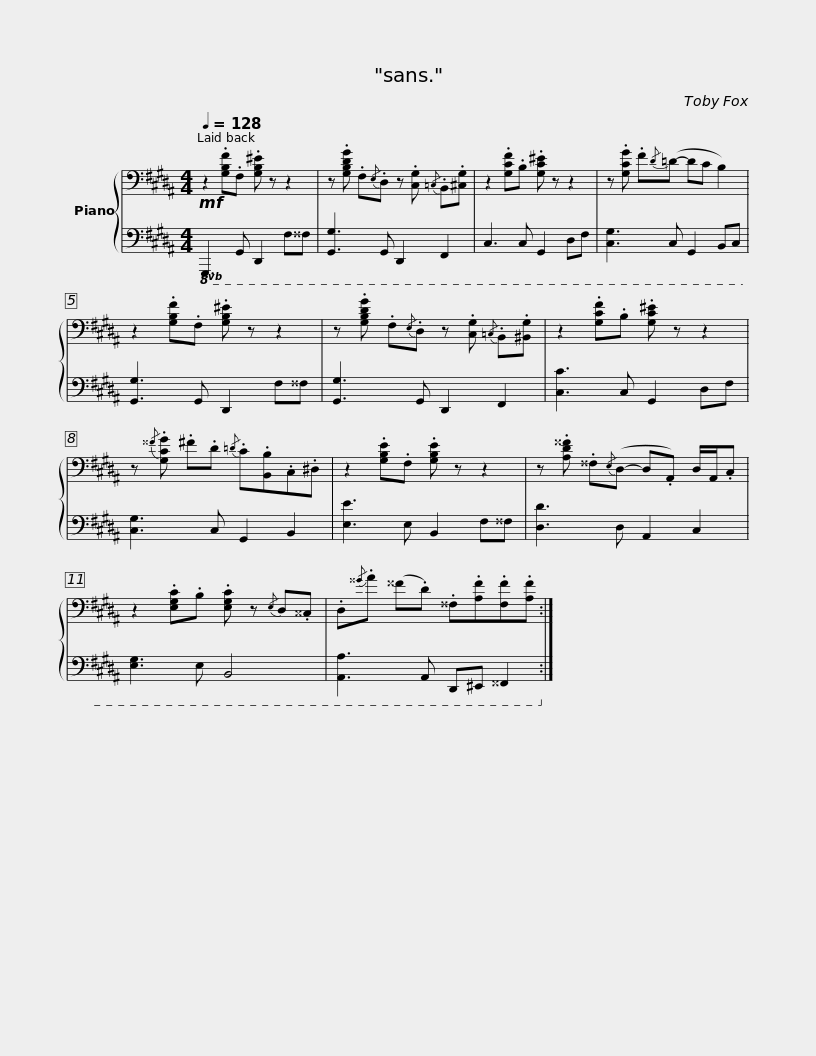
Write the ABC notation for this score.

X:1
%%score { 1 | 2 }
L:1/8
Q:1/4=128
M:4/4
I:linebreak $
K:B
V:1 bass
V:2 bass
V:1
!mf! z2 .[G,B,F].F, .[G,B,^E] z z2 | z .[G,B,DG] .F,{/E,}.D, z .[C,G,]{/=C,} .B,,.[^C,G,] | z2 .[G,CF].B, .[G,C^E] z z2 |$ z .[G,CG] .F{/D}(=D- DC B,2) | z2 .[G,B,F].F, .[G,B,^E] z z2 | %5
 z .[G,B,DG] .F,{/E,}.D, z .[C,G,]{/=C,} .B,,.[^B,,G,] |$ z2 .[G,CF].B, .[G,C^E] z z2 | z{/^^F} .[G,CG] .^F.D{/=D} .C.[B,,B,].C,.^D, | z2 .[G,B,E].F, .[G,B,E] z z2 |$ z .[A,D^^F] .^^F,{/E,}(D,- D,.A,,) D,/A,,/.C, | %10
 z2 .[E,G,C].B, .[E,G,C] z{/E,} D,.^^C, | .D,{/^^G}.A (^^F.D) .^^F,.[A,F].[F,F].[A,F] :| %12
V:2
!8vb(! G,,,3 G,,, D,,,2 F,,^^F,, | [G,,,G,,]3 G,,, D,,,2 F,,,2 | C,,3 C,, G,,,2 D,,F,, |$ [C,,G,,]3 C,, G,,,2 B,,,C,, | [G,,,G,,]3 G,,, D,,,2 F,,^^F,, | %5
 [G,,,G,,]3 G,,, D,,,2 F,,,2 |$ [C,,C,]3 C,, G,,,2 D,,F,, | [C,,G,,]3 C,, G,,,2 B,,,2 | [E,,E,]3 E,, B,,,2 F,,^^F,, |$ [D,,D,]3 D,, A,,,2 C,,2 | %10
 [E,,G,,]3 E,, B,,,4 | [A,,,A,,]3 A,,, D,,,^E,,, ^^F,,,2!8vb)! :| %12
